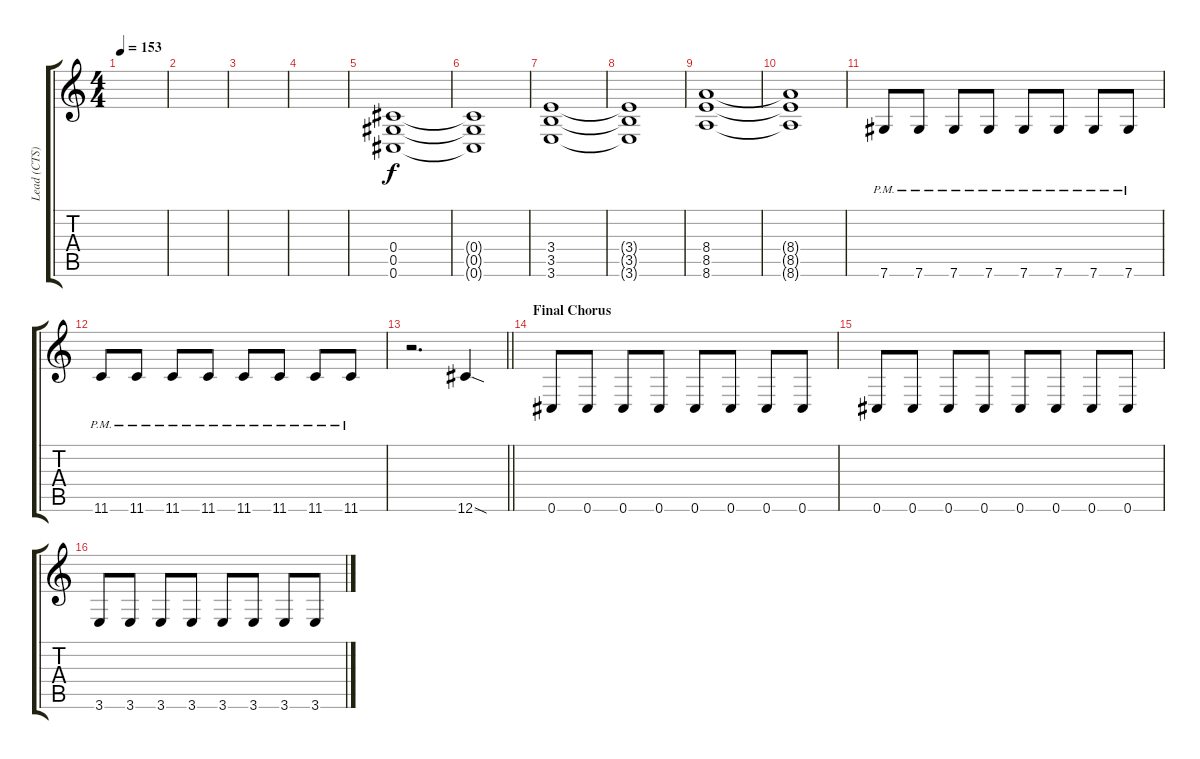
\track ("Lead (CTS) / Rythm (IW)" "Lead (CTS)") {instrument distortionguitar}
\staff {score tabs}
\tuning (Eb4 Bb3 Gb3 Db3 Ab2 Db2) {hide}
\ts (4 4)
\tempo 153
\clef g2
\ks c
|
|
|
|
(0.4 0.5 0.6).1 |
(0.4{t} 0.5{t} 0.6{t}).1 |
(3.4 3.5 3.6).1 |
(3.4{t} 3.5{t} 3.6{t}).1 |
(8.4 8.5 8.6).1 |
(8.4{t} 8.5{t} 8.6{t}).1 |
7.6{pm}.8 7.6{pm}.8 7.6{pm}.8 7.6{pm}.8 7.6{pm}.8 7.6{pm}.8 7.6{pm}.8 7.6{pm}.8 |
11.6{pm}.8 11.6{pm}.8 11.6{pm}.8 11.6{pm}.8 11.6{pm}.8 11.6{pm}.8 11.6{pm}.8 11.6{pm}.8 |
\barLineRight lightlight
r.2{d} 12.6{sod}.4 |
\section ("" "Final Chorus")
0.6.8 0.6.8 0.6.8 0.6.8 0.6.8 0.6.8 0.6.8 0.6.8 |
0.6.8 0.6.8 0.6.8 0.6.8 0.6.8 0.6.8 0.6.8 0.6.8 |
3.6.8 3.6.8 3.6.8 3.6.8 3.6.8 3.6.8 3.6.8 3.6.8
